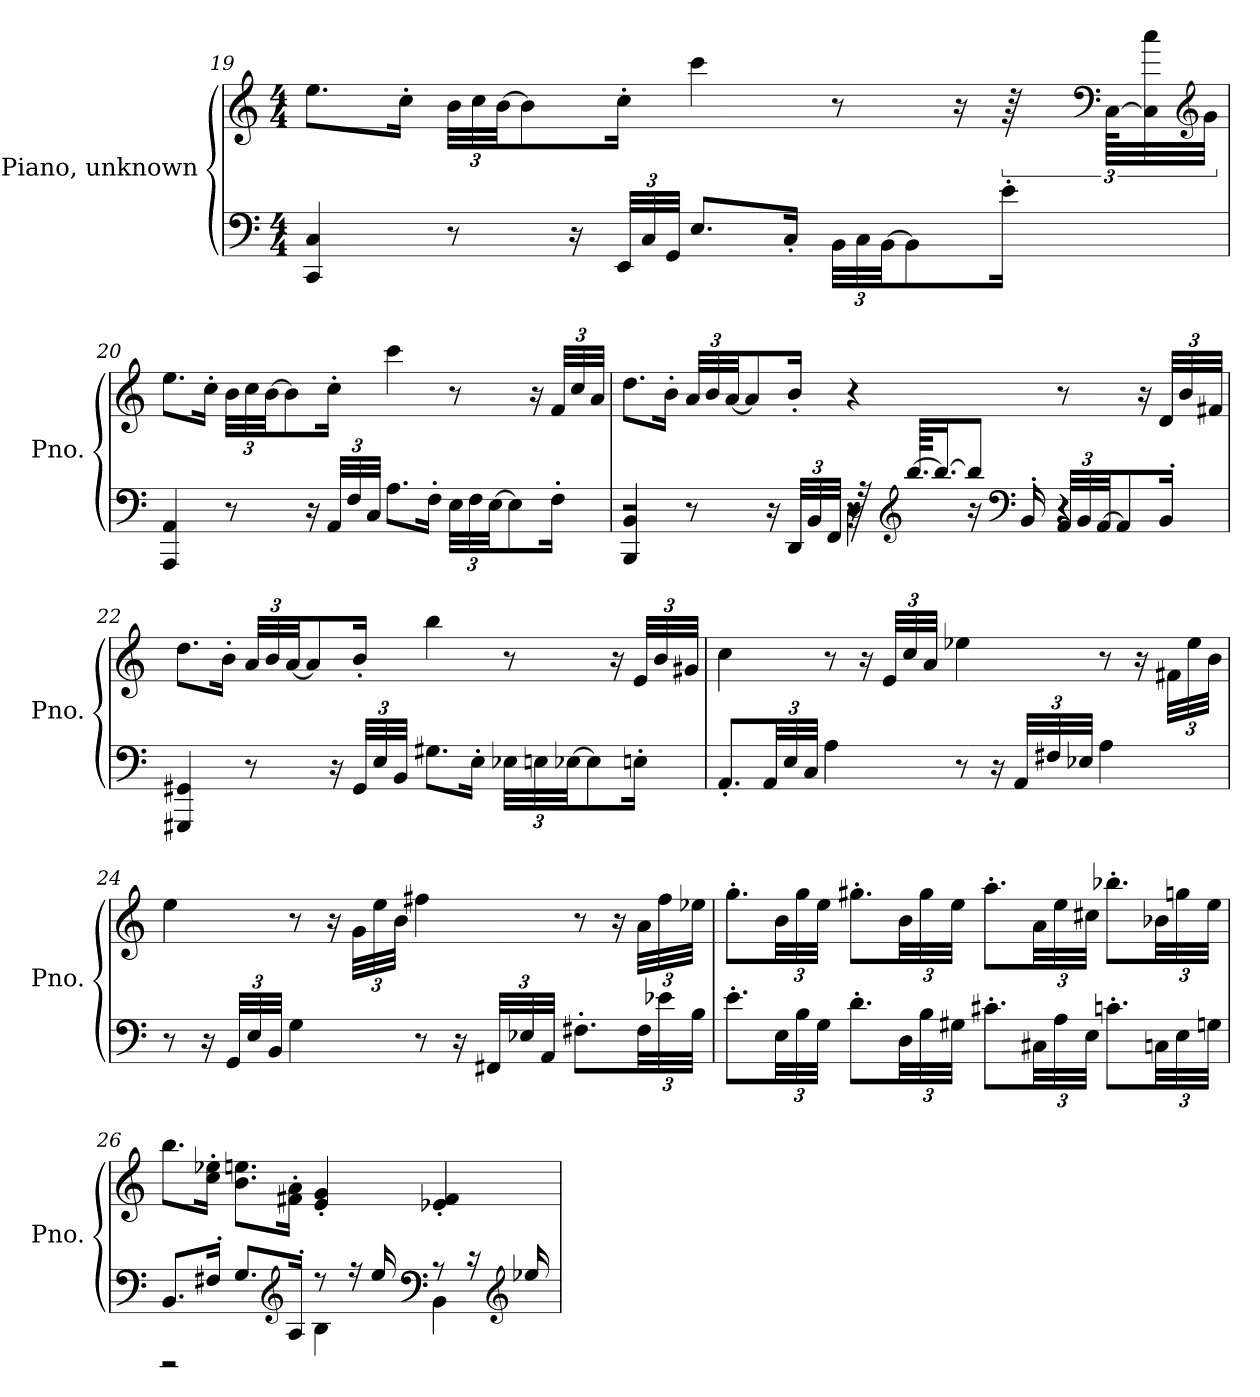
**kern	**kern
*part1	*part1
*staff2	*staff1
*I"Piano, unknown	*
*I'Pno.	*
!!LO:LB:g=z
*clefF4	*clefG2
*k[]	*k[]
*M4/4	*M4/4
=19	=19
4CC/ 4C/	8.ee\L
.	16cc'\Jk
*	*Xbrackettup
8r	48b\LLL
.	48cc\
.	[48b\JJ
.	8b\]
16r	.
*Xbrackettup	*
48EE/LLL	16cc'\Jk
48C/	.
48GG/JJJ	.
8.E/L	4ccc\
16C'/Jk	.
48BB\LLL	8r
48C\	.
[48BB\JJ	.
8BB\]	.
.	16r
*	*brackettup
16e'\Jk	96r
*	*clefF4
.	[96C\KLLL
.	48C\] 48cc\
*	*clefG2
.	48g\JJJ
=20	=20
4AAA/ 4AA/	8.ee\L
.	16cc'\Jk
*	*Xbrackettup
8r	48b\LLL
.	48cc\
.	[48b\JJ
.	8b\]
16r	.
48AA/LLL	16cc'\Jk
48F/	.
48C/JJJ	.
8.A\L	4ccc\
16F'\Jk	.
48E\LLL	8r
48F\	.
[48E\JJ	.
8E\]	.
.	16r
16F'\Jk	48f/LLL
.	48cc/
.	48a/JJJ
!!LO:LB:g=z
=21	=21
*^	*
*	*^	*
2r	2r	4BBB/ 4BB/	8.dd\L
.	.	.	16b'\Jk
.	.	8r	48a/LLL
.	.	.	48b/
.	.	.	[48a/JJ
.	.	.	8a/]
.	.	16r	.
.	.	48DD/LLL	16b'/Jk
.	.	48BB/	.
.	.	48FF/JJJ	.
128r	4D\	8r	4r
*clefG2	*	*	*
[64.bb/KKLL	.	.	.
16.bb/J_	.	.	.
8bb/J]	.	16r	.
*clefF4	*	*	*
.	.	16BB'/	.
4r	4r	48AA/LLL	8r
.	.	48BB/	.
.	.	[48AA/JJ	.
.	.	8AA/]	.
.	.	.	16r
.	.	16BB'/Jk	48d/LLL
.	.	.	48b/
.	.	.	48f#X/JJJ
*v	*v	*v	*
!!LO:PB:g=z
=22	=22
4GGG#X/ 4GG#X/	8.dd\L
.	16b'\Jk
8r	48a/LLL
.	48b/
.	[48a/JJ
.	8a/]
16r	.
48GG#/LLL	16b'/Jk
48E/	.
48BB/JJJ	.
8.G#X\L	4bb\
16E'\Jk	.
48E-X\LLL	8r
48En\	.
[48E-X\JJ	.
8E-\]	.
.	16r
16En'\Jk	48e/LLL
.	48b/
.	48g#X/JJJ
=23	=23
8.AA'/L	4cc\
48AA/LL	.
48E/	.
48C/JJJ	.
4A\	8r
.	16r
.	48e/LLL
.	48cc/
.	48a/JJJ
8r	4ee-X\
16r	.
48AA/LLL	.
48F#X/	.
48E-X/JJJ	.
4A\	8r
.	16r
.	48f#X\LLL
.	48ee-\
.	48b\JJJ
!!LO:LB:g=z
=24	=24
8r	4ee\
16r	.
48GG/LLL	.
48E/	.
48BB/JJJ	.
4G\	8r
.	16r
.	48g\LLL
.	48ee\
.	48b\JJJ
8r	4ff#X\
16r	.
48FF#X/LLL	.
48E-X/	.
48AA/JJJ	.
8.F#X'\L	8r
.	16r
48F#\LL	48a\LLL
48e-X\	48ff#\
48B\JJJ	48ee-X\JJJ
!!LO:LB:g=z
=25	=25
8.e'\L	8.gg'\L
48E\LL	48b\LL
48B\	48gg\
48G\JJJ	48ee\JJJ
8.d'\L	8.gg#X'\L
48D\LL	48b\LL
48B\	48gg#\
48G#X\JJJ	48ee\JJJ
8.c#X'\L	8.aa'\L
48C#X\LL	48a\LL
48A\	48ee\
48E\JJJ	48cc#X\JJJ
8.cn'\L	8.bb-X'\L
48Cn\LL	48b-X\LL
48E\	48ggn\
48Gn\JJJ	48ee\JJJ
=26	=26
*^	*
8.BB/L	2r	8.bb\L
16F#X'/Jk	.	16cc\' 16ee-X\'Jk
8.G/L	.	8.b\ 8.een\L
*clefG2	*	*
16A'/Jk	.	16f#X\' 16a\'Jk
8r	4B\	4e/' 4g/'
16r	.	.
16ee/	.	.
*clefF4	*	*
8r	4BB\	4e-X/' 4f#/'
16r	.	.
*clefG2	*	*
16ee-X/	.	.
*v	*v	*
=	=
*-	*-
